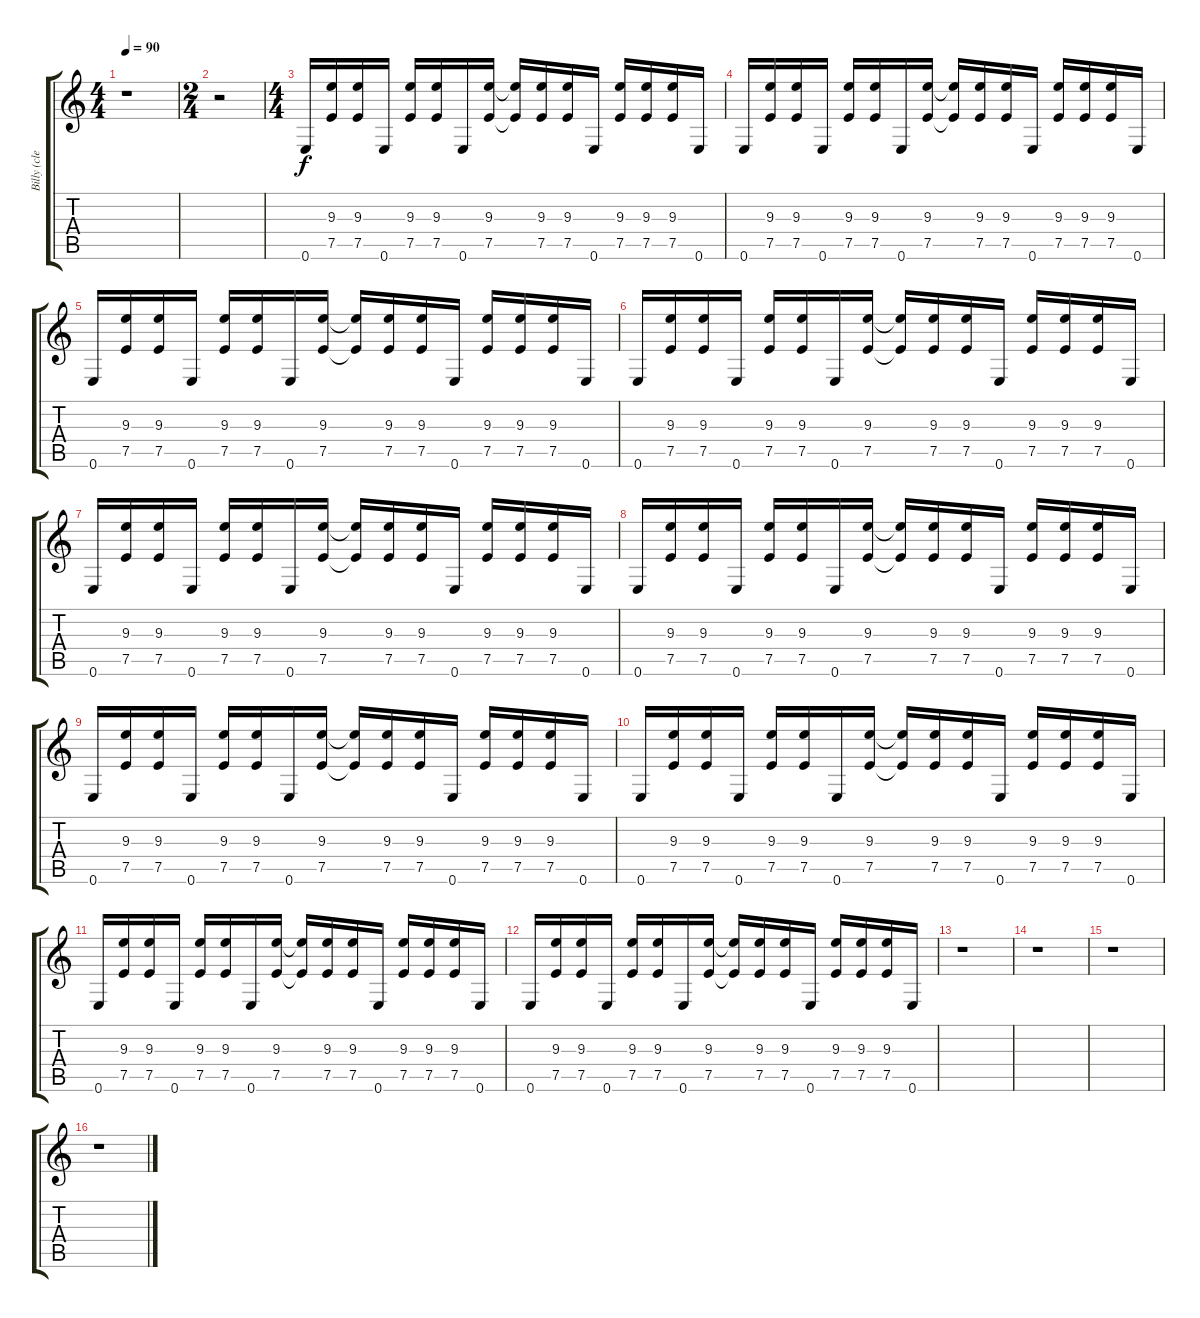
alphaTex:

\track ("Billy (clean)" "Billy (cle") {instrument electricguitarclean}
\staff {score tabs}
\tuning (E4 B3 G3 D3 A2 E2) {hide}
\ts (4 4)
\tempo 90
\clef g2
\ks c
r.1{dy f instrument electricguitarclean} |
\ts (2 4)
r.2 |
\ts (4 4)
0.6.16 (9.3 7.5).16 (9.3 7.5).16 0.6.16 (9.3 7.5).16 (9.3 7.5).16 0.6.16 (9.3 7.5).16 (9.3{t} 7.5{t}).16 (9.3 7.5).16 (9.3 7.5).16 0.6.16 (9.3 7.5).16 (9.3 7.5).16 (9.3 7.5).16 0.6.16 |
0.6.16 (9.3 7.5).16 (9.3 7.5).16 0.6.16 (9.3 7.5).16 (9.3 7.5).16 0.6.16 (9.3 7.5).16 (9.3{t} 7.5{t}).16 (9.3 7.5).16 (9.3 7.5).16 0.6.16 (9.3 7.5).16 (9.3 7.5).16 (9.3 7.5).16 0.6.16 |
0.6.16 (9.3 7.5).16 (9.3 7.5).16 0.6.16 (9.3 7.5).16 (9.3 7.5).16 0.6.16 (9.3 7.5).16 (9.3{t} 7.5{t}).16 (9.3 7.5).16 (9.3 7.5).16 0.6.16 (9.3 7.5).16 (9.3 7.5).16 (9.3 7.5).16 0.6.16 |
0.6.16 (9.3 7.5).16 (9.3 7.5).16 0.6.16 (9.3 7.5).16 (9.3 7.5).16 0.6.16 (9.3 7.5).16 (9.3{t} 7.5{t}).16 (9.3 7.5).16 (9.3 7.5).16 0.6.16 (9.3 7.5).16 (9.3 7.5).16 (9.3 7.5).16 0.6.16 |
0.6.16 (9.3 7.5).16 (9.3 7.5).16 0.6.16 (9.3 7.5).16 (9.3 7.5).16 0.6.16 (9.3 7.5).16 (9.3{t} 7.5{t}).16 (9.3 7.5).16 (9.3 7.5).16 0.6.16 (9.3 7.5).16 (9.3 7.5).16 (9.3 7.5).16 0.6.16 |
0.6.16 (9.3 7.5).16 (9.3 7.5).16 0.6.16 (9.3 7.5).16 (9.3 7.5).16 0.6.16 (9.3 7.5).16 (9.3{t} 7.5{t}).16 (9.3 7.5).16 (9.3 7.5).16 0.6.16 (9.3 7.5).16 (9.3 7.5).16 (9.3 7.5).16 0.6.16 |
0.6.16 (9.3 7.5).16 (9.3 7.5).16 0.6.16 (9.3 7.5).16 (9.3 7.5).16 0.6.16 (9.3 7.5).16 (9.3{t} 7.5{t}).16 (9.3 7.5).16 (9.3 7.5).16 0.6.16 (9.3 7.5).16 (9.3 7.5).16 (9.3 7.5).16 0.6.16 |
0.6.16 (9.3 7.5).16 (9.3 7.5).16 0.6.16 (9.3 7.5).16 (9.3 7.5).16 0.6.16 (9.3 7.5).16 (9.3{t} 7.5{t}).16 (9.3 7.5).16 (9.3 7.5).16 0.6.16 (9.3 7.5).16 (9.3 7.5).16 (9.3 7.5).16 0.6.16 |
0.6.16 (9.3 7.5).16 (9.3 7.5).16 0.6.16 (9.3 7.5).16 (9.3 7.5).16 0.6.16 (9.3 7.5).16 (9.3{t} 7.5{t}).16 (9.3 7.5).16 (9.3 7.5).16 0.6.16 (9.3 7.5).16 (9.3 7.5).16 (9.3 7.5).16 0.6.16 |
0.6.16 (9.3 7.5).16 (9.3 7.5).16 0.6.16 (9.3 7.5).16 (9.3 7.5).16 0.6.16 (9.3 7.5).16 (9.3{t} 7.5{t}).16 (9.3 7.5).16 (9.3 7.5).16 0.6.16 (9.3 7.5).16 (9.3 7.5).16 (9.3 7.5).16 0.6.16 |
r.1 |
r.1 |
r.1 |
r.1
